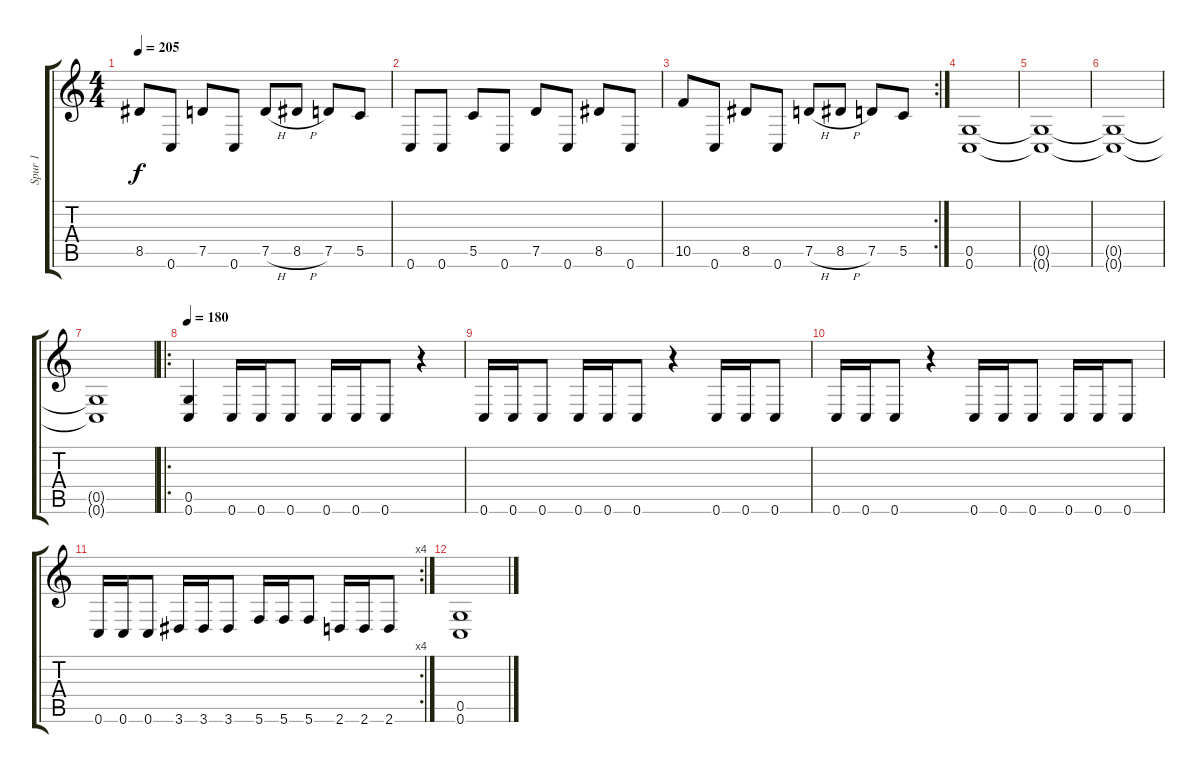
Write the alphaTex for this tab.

\track ("Spur 1" "Spur 1") {instrument distortionguitar}
\staff {score tabs}
\tuning (D4 A3 F3 C3 G2 C2) {hide}
\ts (4 4)
\tempo 205
\clef g2
\ks c
8.5.8{dy f} 0.6.8 7.5.8 0.6.8 7.5{h}.8 8.5{h}.8 7.5.8 5.5.8 |
0.6.8 0.6.8 5.5.8 0.6.8 7.5.8 0.6.8 8.5.8 0.6.8 |
\rc 2
10.5.8 0.6.8 8.5.8 0.6.8 7.5{h}.8 8.5{h}.8 7.5.8 5.5.8 |
(0.5 0.6).1 |
(0.5{t} 0.6{t}).1 |
(0.5{t} 0.6{t}).1 |
(0.5{t} 0.6{t}).1 |
\ro
\tempo 180
(0.5 0.6).4 0.6.16 0.6.16 0.6.8 0.6.16 0.6.16 0.6.8 r.4 |
0.6.16 0.6.16 0.6.8 0.6.16 0.6.16 0.6.8 r.4 0.6.16 0.6.16 0.6.8 |
0.6.16 0.6.16 0.6.8 r.4 0.6.16 0.6.16 0.6.8 0.6.16 0.6.16 0.6.8 |
\rc 4
0.6.16 0.6.16 0.6.8 3.6.16 3.6.16 3.6.8 5.6.16 5.6.16 5.6.8 2.6.16 2.6.16 2.6.8 |
(0.5 0.6).1
